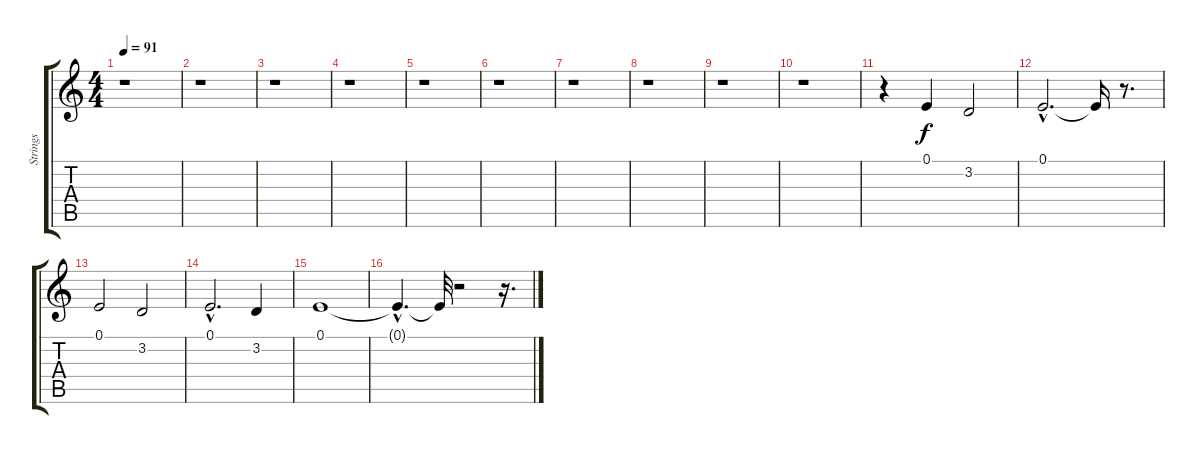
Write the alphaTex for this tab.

\track ("Strings" "Strings") {instrument stringensemble1}
\staff {score tabs}
\tuning (E4 B3 G3 D3 A2 E2) {hide}
\ts (4 4)
\tempo 91
\clef g2
\ks c
r.1{dy f} |
r.1 |
r.1 |
r.1 |
r.1 |
r.1 |
r.1 |
r.1 |
r.1 |
r.1 |
r.4 0.1.4 3.2.2 |
0.1{hac}.2{d} 0.1{t}.16 r.8{d} |
0.1.2 3.2.2 |
0.1{hac}.2{d} 3.2.4 |
0.1.1 |
0.1{hac t}.4{d} 0.1{t}.32 r.2 r.16{d}
